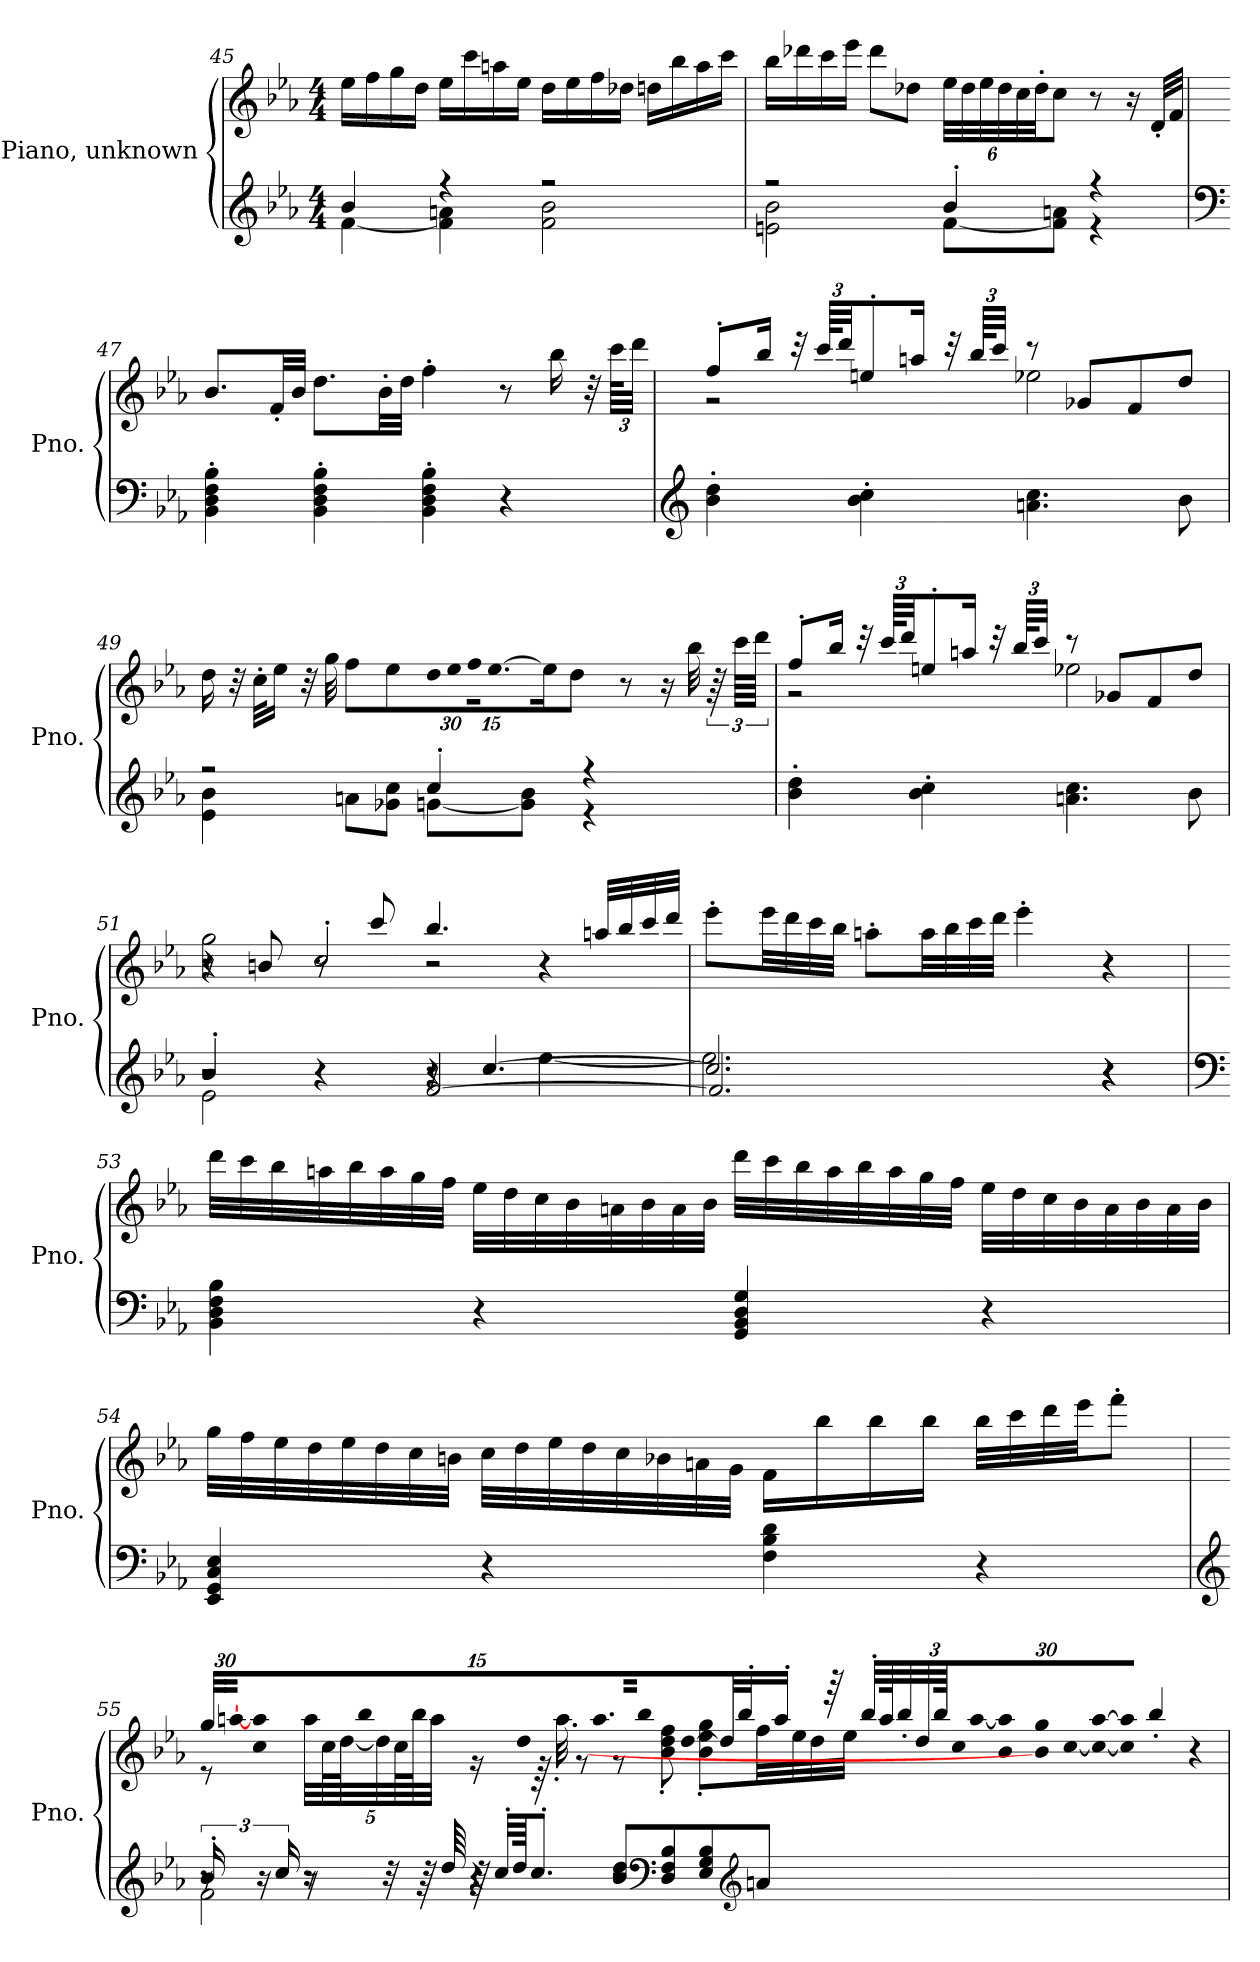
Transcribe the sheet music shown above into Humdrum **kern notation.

**kern	**kern
*part1	*part1
*staff2	*staff1
*I"Piano, unknown	*
*I'Pno.	*
!!LO:LB:g=z
*clefG2	*clefG2
*k[b-e-a-]	*k[b-e-a-]
*M4/4	*M4/4
=45	=45
*^	*
4b-/	[4f\	16ee-\LL
.	.	16ff\
.	.	16gg\
.	.	16dd\JJ
4r	4f\] 4an\	16ee-\LL
.	.	16ccc\
.	.	16aan\
.	.	16ee-\JJ
2r	2f\ 2b-\	16dd\LL
.	.	16ee-\
.	.	16ff\
.	.	16dd-X\JJ
.	.	16ddn\LL
.	.	16bb-\
.	.	16aa\
.	.	16ccc\JJ
=46	=46	=46
2r	2en\ 2b-\	16bb-\LL
.	.	16ddd-X\
.	.	16ccc\
.	.	16eee-\JJ
.	.	8ddd-\L
.	.	8dd-X\J
*	*	*Xbrackettup
4b-'/	[8f\L	48ee-\LLL
.	.	48dd-\
.	.	48ee-\
.	.	48dd-\
.	.	48cc\
.	.	48dd-'\JJ
.	8f\] 8an\J	8cc\J
4r	4r	8r
.	.	16r
.	.	32d'/LLL
.	.	32f/JJJ
*v	*v	*
!!LO:LB:g=z
=47	=47
*clefF4	*
4BB-\' 4D\' 4F\' 4B-\'	8.b-/L
.	32f'/LL
.	32b-/JJJ
4BB-\' 4D\' 4F\' 4B-\'	8.dd\L
.	32b-'\LL
.	32dd\JJJ
4BB-\' 4D\' 4F\' 4B-\'	4ff'\
4r	8r
.	16bb-\
.	32r
.	96ccc\KLLL
.	48ddd\JJJ
=48	=48
*clefG2	*
*	*^
4b-\' 4dd\'	8ff'/L	2r
.	16bb-/Jk	.
.	32r	.
.	96ccc/KLLL	.
.	48ddd/JJ	.
4b-\' 4cc\'	8een'/	.
.	16aan/Jk	.
.	32r	.
.	96bb-/KLLL	.
.	48ccc/JJJ	.
4.an\ 4.cc\	8r	2ee-X\
.	8g-X/L	.
.	8f/	.
8b-\	8dd/J	.
*	*v	*v
!!LO:LB:g=z
=49	=49
*^	*
2r	4e-\ 4b-\	16dd\
.	.	32r
.	.	32cc'\KLL
.	.	16ee-\JJ
.	.	32r
.	.	32gg\
.	8an\L	8ff\L
.	8g-X\ 8cc\J	8ee-\
!	!	!LO:N:vis=256
4cc'/	[8gn\L	1920%17dd\LLLL
!	!	!LO:N:vis=256
.	.	1920%17ee-\J
!	!	!LO:N:vis=64
.	.	960%17ff\
.	.	1920ryy
!	!	!LO:N:vis=64.
.	.	[640%17ee-\JJ
.	.	16ee-\J]
.	8g\] 8b-\J	8dd\J
4r	4r	8r
.	.	16r
.	.	32bb-\
*	*	*brackettup
.	.	96r
.	.	96ccc\LLLL
.	.	96ddd\JJJJ
*v	*v	*
=50	=50
*	*^
4b-\' 4dd\'	8ff'/L	2r
.	16bb-/Jk	.
.	32r	.
*	*Xbrackettup	*
.	96ccc/KLLL	.
.	48ddd/JJ	.
4b-\' 4cc\'	8een'/	.
.	16aan/Jk	.
.	32r	.
.	96bb-/KLLL	.
.	48ccc/JJJ	.
4.an\ 4.cc\	8r	2ee-X\
.	8g-X/L	.
.	8f/	.
8b-\	8dd/J	.
!!LO:LB:g=z
=51	=51	=51
*^	*	*^
*	*^	*	*	*
2r	2e-\	4b-'/	8r	2gg\	4r
.	.	.	8bn/	.	.
.	.	4r	8r	.	2cc'/
.	.	.	8ccc/	.	.
8r	4r	[2f/	4.bb-/	2r	.
[4.cc/	.	.	.	.	.
.	[4ee-\	.	.	.	4r
.	.	.	32aan/LLL	.	.
.	.	.	32bb-/	.	.
.	.	.	32ccc/	.	.
.	.	.	32ddd/JJJ	.	.
*	*	*	*v	*v	*v
=52	=52	=52	=52
2.cc/]	2.ee-\]	2.f/]	8eee-'\L
.	.	.	32eee-\LL
.	.	.	32ddd\
.	.	.	32ccc\
.	.	.	32bb-\JJJ
.	.	.	8aan'\L
.	.	.	32aa\LL
.	.	.	32bb-\
.	.	.	32ccc\
.	.	.	32ddd\JJJ
.	.	.	4eee-'\
4r	4r	4r	4r
*v	*v	*v	*
!!LO:LB:g=z
=53	=53
*clefF4	*
4BB-\ 4D\ 4F\ 4B-\	32ddd\LLL
.	32ccc\
.	32bb-\
.	32aan\
.	32bb-\
.	32aa\
.	32gg\
.	32ff\JJJ
4r	32ee-\LLL
.	32dd\
.	32cc\
.	32b-\
.	32an\
.	32b-\
.	32a\
.	32b-\JJJ
4GG/ 4BB-/ 4D/ 4G/	32ddd\LLL
.	32ccc\
.	32bb-\
.	32aa\
.	32bb-\
.	32aa\
.	32gg\
.	32ff\JJJ
4r	32ee-\LLL
.	32dd\
.	32cc\
.	32b-\
.	32a\
.	32b-\
.	32a\
.	32b-\JJJ
!!LO:PB:g=z
=54	=54
4EE-/ 4GG/ 4C/ 4E-/	32gg\LLL
.	32ff\
.	32ee-\
.	32dd\
.	32ee-\
.	32dd\
.	32cc\
.	32bn\JJJ
4r	32cc\LLL
.	32dd\
.	32ee-\
.	32dd\
.	32cc\
.	32b-X\
.	32an\
.	32g\JJJ
4F\ 4B-\ 4d\	16f\LL
.	16bb-\
.	16bb-\
.	16bb-\JJ
4r	32bb-\LLL
.	32ccc\
.	32ddd\
.	32eee-\JJ
.	8fff'\J
!!LO:LB:g=z
=55	=55
*clefG2	*
*^	*
*	*^	*
!	!	!	!LO:N:vis=64
*	*	*	*^
8r	2f\	24b-'/	960%17gg/LLLL	8r
!	!	!	!LO:N:vis=64	!
.	.	.	[960%17aan/	.
.	.	.	1920ryy	.
!	!	!	!LO:N:vis=64	!
.	.	.	960%17cc/ 960%17aa/]	.
.	.	24r	.	.
!	!	!	!LO:N:vis=256	!
.	.	.	1920%17bb-/K	.
!	!	!	!LO:N:vis=64	!
.	.	.	960%17dd/	.
!	!	!	!LO:N:vis=64.	!
.	.	.	640%17aa/	.
.	.	24cc/	.	.
.	.	.	1920ryy	.
!	!	!	!LO:N:vis=256	!
.	.	.	1920%17bb-/L	.
!	!	!	!LO:N:vis=256	!
.	.	.	[1920%17dd/JJ	.
16r	.	8r	32dd/]	40aa\LLL
.	.	.	.	80cc\L
.	.	.	32bb-'/J	.
.	.	.	.	[80dd\J
.	.	.	.	40dd\]
32r	.	.	16aa'/JJ	.
.	.	.	.	80cc\L
.	.	.	.	80bb-\J
64r	.	.	.	.
.	.	.	.	40aa\JJJ
64dd/	.	.	.	.
64r	.	4r	64r	16r
32cc'/LLL	.	.	32bb-'/LLL	.
64dd/JJK	.	.	64aa/K	.
8.cc'/J	.	.	32bb-'/	64r
.	.	.	.	32.aa'\
.	.	.	48dd/	.
.	.	.	96bb-/L	.
!	!	!	!LO:N:vis=256	!
.	.	.	1920%17cc/L	8r
!	!	!	!LO:N:vis=256	!
.	.	.	[1920%17aa/J	.
!	!	!	!LO:N:vis=64	!
.	.	.	[960%17b-/ 960%17aa/]J	.
.	.	.	1920ryy	.
!	!	!	!LO:N:vis=32	!
.	.	.	640%23b-/] 640%23gg/	.
!	!	!	!LO:N:vis=256	!
.	.	.	[1920%17cc/LL	.
!	!	!	!LO:N:vis=256	!
.	.	.	1920%17cc/_ [1920%17aa/JJ	.
!	!	!	!LO:N:vis=32	!
.	.	.	640%23cc/] 640%23aa/]JJJ	.
2r	2r	8b-/ 8dd/L	.	8r
.	.	.	4bb-'/	.
*clefF4	*	*	*	*
.	.	8D/ 8F/ 8B-/	.	8b-\' 8dd\' 8ff\'
.	.	8E-/ 8G/ 8B-/	.	8b-\' 8ee-\' 8gg\'L
.	.	.	4r	.
*clefG2	*	*	*	*
.	.	8an/J	.	32ff\LL
.	.	.	.	32ee-\
.	.	.	.	32dd\
.	.	.	.	32ee-\JJJ
1920ryy	1920ryy	1920ryy	.	1920ryy
*v	*v	*v	*	*
*	*v	*v
=	=
*-	*-
